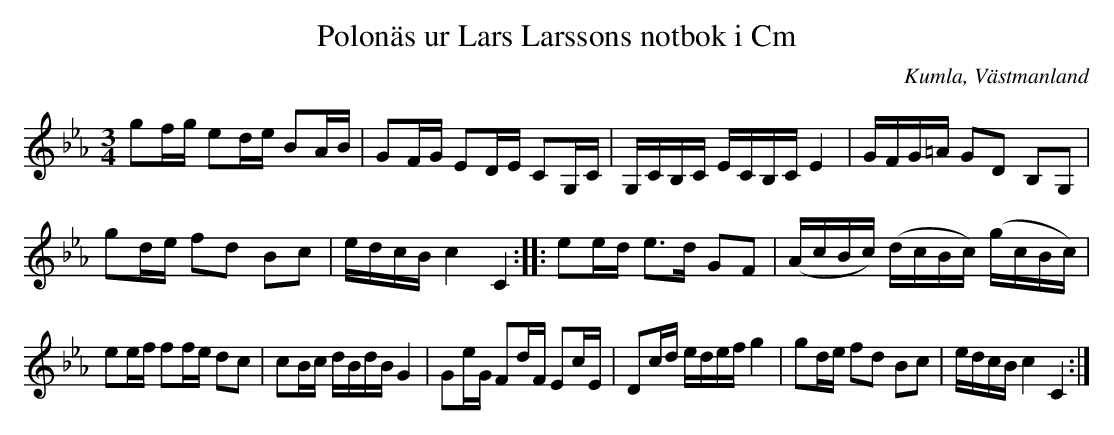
X:1
T:Polonäs ur Lars Larssons notbok i Cm
O:Kumla, Västmanland
M:3/4
L:1/16
K:Cm
g2fg e2de B2AB | G2FG E2DE C2G,C | G,CB,C ECB,C E4 | GFG=A G2D2 B,2G,2 |
g2de f2d2 B2c2 | edcB c4 C4 :: e2ed e2>d2 G2F2 | (AcBc) (dcBc) (gcBc) |
e2ef f2fe d2c2 | c2Bc dBdB G4 | G2eG F2dF E2cE | D2cd edef g4 | g2de f2d2 B2c2 | edcB c4 C4 :|
